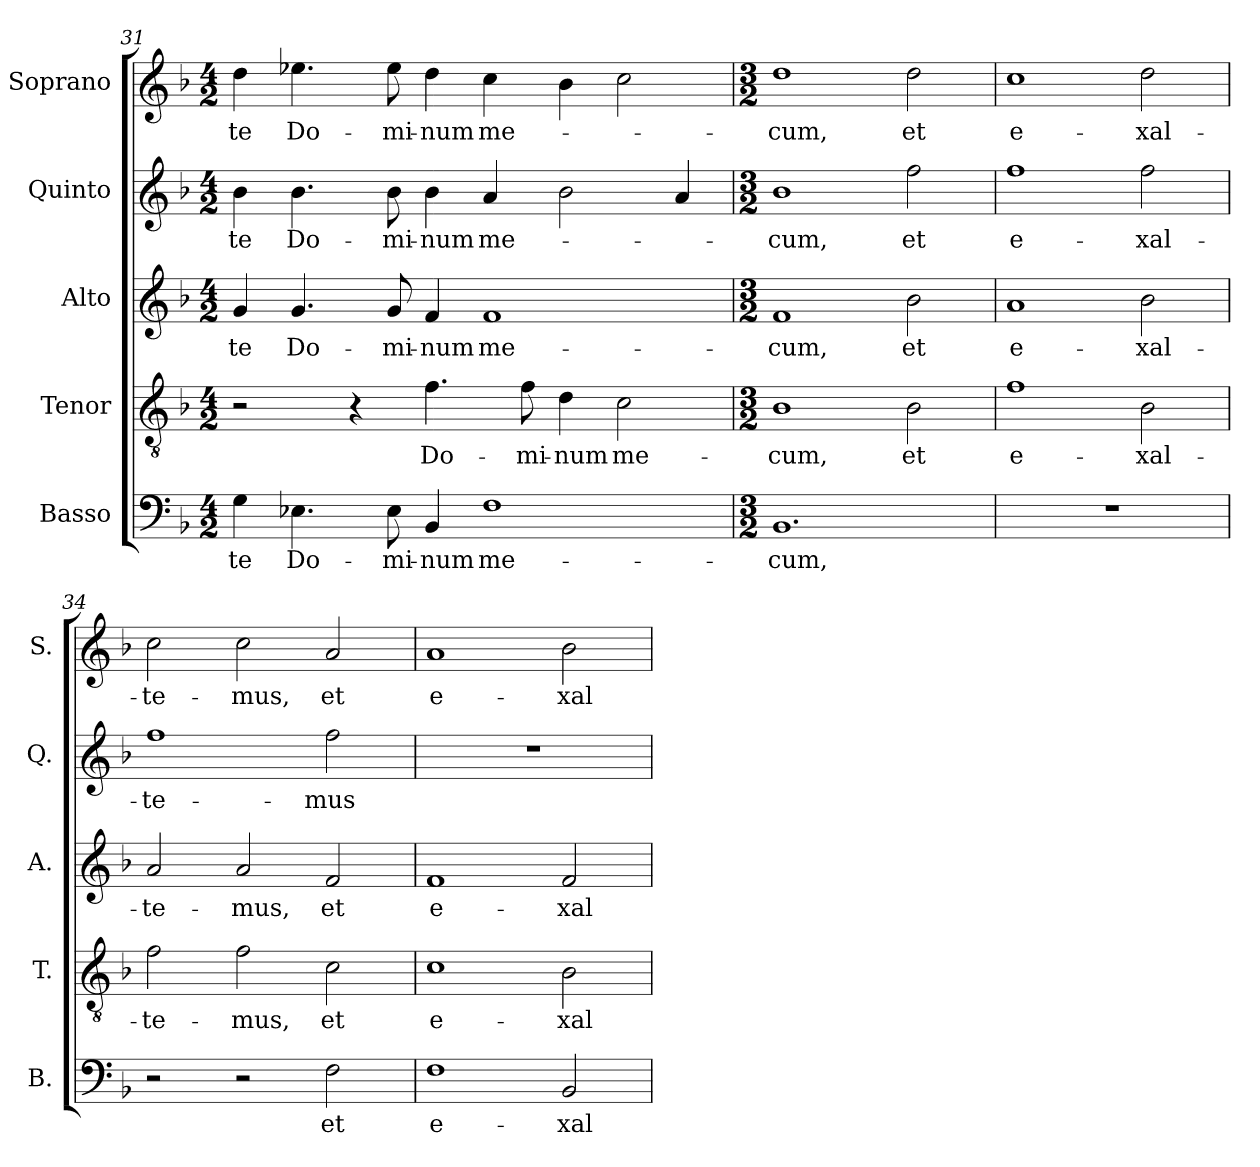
**kern	**text	**kern	**text	**kern	**text	**kern	**text	**kern	**text
*part5	*part5	*part4	*part4	*part3	*part3	*part2	*part2	*part1	*part1
*staff5	*staff5	*staff4	*staff4	*staff3	*staff3	*staff2	*staff2	*staff1	*staff1
*I"Basso	*	*I"Tenor	*	*I"Alto	*	*I"Quinto	*	*I"Soprano	*
*I'B.	*	*I'T.	*	*I'A.	*	*I'Q.	*	*I'S.	*
*clefF4	*	*clefGv2	*	*clefG2	*	*clefG2	*	*clefG2	*
*	*	*ITrd7c12	*	*	*	*	*	*	*
*k[b-]	*	*k[b-]	*	*k[b-]	*	*k[b-]	*	*k[b-]	*
*F:	*	*F:	*	*F:	*	*F:	*	*F:	*
*M4/2	*	*M4/2	*	*M4/2	*	*M4/2	*	*M4/2	*
=31	=31	=31	=31	=31	=31	=31	=31	=31	=31
!	!LO:LY:b:color=#000000	!	!	!	!	!	!	!	!
!	!	!	!	!	!LO:LY:b:color=#000000	!	!	!	!
!	!	!	!	!	!	!	!LO:LY:b:color=#000000	!	!
!	!	!	!	!	!	!	!	!	!LO:LY:b:color=#000000
4Gi\	-te	2r	.	4gi/	-te	4b-i\	-te	4ddi\	-te
!	!LO:LY:b:color=#000000	!	!	!	!	!	!	!	!
!	!	!	!	!	!LO:LY:b:color=#000000	!	!	!	!
!	!	!	!	!	!	!	!LO:LY:b:color=#000000	!	!
!	!	!	!	!	!	!	!	!	!LO:LY:b:color=#000000
4.E-Xi\	Do-	.	.	4.gi/	Do-	4.b-i\	Do-	4.ee-Xi\	Do-
.	.	4r	.	.	.	.	.	.	.
!	!LO:LY:b:color=#000000	!	!	!	!	!	!	!	!
!	!	!	!	!	!LO:LY:b:color=#000000	!	!	!	!
!	!	!	!	!	!	!	!LO:LY:b:color=#000000	!	!
!	!	!	!	!	!	!	!	!	!LO:LY:b:color=#000000
8E-i\	-mi-	.	.	8gi/	-mi-	8b-i\	-mi-	8ee-i\	-mi-
!	!LO:LY:b:color=#000000	!	!	!	!	!	!	!	!
!	!	!	!LO:LY:b:color=#000000	!	!	!	!	!	!
!	!	!	!	!	!LO:LY:b:color=#000000	!	!	!	!
!	!	!	!	!	!	!	!LO:LY:b:color=#000000	!	!
!	!	!	!	!	!	!	!	!	!LO:LY:b:color=#000000
4BB-i/	-num	4.Fi\	Do-	4fi/	-num	4b-i\	-num	4ddi\	-num
!	!LO:LY:b:color=#000000	!	!	!	!	!	!	!	!
!	!	!	!	!	!LO:LY:b:color=#000000	!	!	!	!
!	!	!	!	!	!	!	!LO:LY:b:color=#000000	!	!
!	!	!	!	!	!	!	!	!	!LO:LY:b:color=#000000
1Fi	me-	.	.	1fi	me-	4ai/	me-	4cci\	me-
!	!	!	!LO:LY:b:color=#000000	!	!	!	!	!	!
.	.	8Fi\	-mi-	.	.	.	.	.	.
!	!	!	!LO:LY:b:color=#000000	!	!	!	!	!	!
.	.	4Di\	-num	.	.	2b-i\	.	4b-i\	.
!	!	!	!LO:LY:b:color=#000000	!	!	!	!	!	!
.	.	2Ci\	me-	.	.	.	.	2cci\	.
.	.	.	.	.	.	4ai/	.	.	.
!!LO:PB:g=z
=32	=32	=32	=32	=32	=32	=32	=32	=32	=32
*M3/2	*	*M3/2	*	*M3/2	*	*M3/2	*	*M3/2	*
!	!LO:LY:b:color=#000000	!	!	!	!	!	!	!	!
!	!	!	!LO:LY:b:color=#000000	!	!	!	!	!	!
!	!	!	!	!	!LO:LY:b:color=#000000	!	!	!	!
!	!	!	!	!	!	!	!LO:LY:b:color=#000000	!	!
!	!	!	!	!	!	!	!	!	!LO:LY:b:color=#000000
1.BB-i	-cum,	1BB-i	-cum,	1fi	-cum,	1b-i	-cum,	1ddi	-cum,
!	!	!	!LO:LY:b:color=#000000	!	!	!	!	!	!
!	!	!	!	!	!LO:LY:b:color=#000000	!	!	!	!
!	!	!	!	!	!	!	!LO:LY:b:color=#000000	!	!
!	!	!	!	!	!	!	!	!	!LO:LY:b:color=#000000
.	.	2BB-i\	et	2b-i\	et	2ffi\	et	2ddi\	et
=33	=33	=33	=33	=33	=33	=33	=33	=33	=33
!LO:N:vis=1	!	!	!	!	!	!	!	!	!
!	!	!	!LO:LY:b:color=#000000	!	!	!	!	!	!
!	!	!	!	!	!LO:LY:b:color=#000000	!	!	!	!
!	!	!	!	!	!	!	!LO:LY:b:color=#000000	!	!
!	!	!	!	!	!	!	!	!	!LO:LY:b:color=#000000
1.r	.	1Fi	e-	1ai	e-	1ffi	e-	1cci	e-
!	!	!	!LO:LY:b:color=#000000	!	!	!	!	!	!
!	!	!	!	!	!LO:LY:b:color=#000000	!	!	!	!
!	!	!	!	!	!	!	!LO:LY:b:color=#000000	!	!
!	!	!	!	!	!	!	!	!	!LO:LY:b:color=#000000
.	.	2BB-i\	-xal-	2b-i\	-xal-	2ffi\	-xal-	2ddi\	-xal-
=34	=34	=34	=34	=34	=34	=34	=34	=34	=34
!	!	!	!LO:LY:b:color=#000000	!	!	!	!	!	!
!	!	!	!	!	!LO:LY:b:color=#000000	!	!	!	!
!	!	!	!	!	!	!	!LO:LY:b:color=#000000	!	!
!	!	!	!	!	!	!	!	!	!LO:LY:b:color=#000000
2r	.	2Fi\	-te-	2ai/	-te-	1ffi	-te-	2cci\	-te-
!	!	!	!LO:LY:b:color=#000000	!	!	!	!	!	!
!	!	!	!	!	!LO:LY:b:color=#000000	!	!	!	!
!	!	!	!	!	!	!	!	!	!LO:LY:b:color=#000000
2r	.	2Fi\	-mus,	2ai/	-mus,	.	.	2cci\	-mus,
!	!LO:LY:b:color=#000000	!	!	!	!	!	!	!	!
!	!	!	!LO:LY:b:color=#000000	!	!	!	!	!	!
!	!	!	!	!	!LO:LY:b:color=#000000	!	!	!	!
!	!	!	!	!	!	!	!LO:LY:b:color=#000000	!	!
!	!	!	!	!	!	!	!	!	!LO:LY:b:color=#000000
2Fi\	et	2Ci\	et	2fi/	et	2ffi\	-mus	2ai/	et
=35	=35	=35	=35	=35	=35	=35	=35	=35	=35
!	!LO:LY:b:color=#000000	!	!	!	!	!	!	!	!
!	!	!	!LO:LY:b:color=#000000	!	!	!	!	!	!
!	!	!	!	!	!LO:LY:b:color=#000000	!LO:N:vis=1	!	!	!
!	!	!	!	!	!	!	!	!	!LO:LY:b:color=#000000
1Fi	e-	1Ci	e-	1fi	e-	1.r	.	1ai	e-
!	!LO:LY:b:color=#000000	!	!	!	!	!	!	!	!
!	!	!	!LO:LY:b:color=#000000	!	!	!	!	!	!
!	!	!	!	!	!LO:LY:b:color=#000000	!	!	!	!
!	!	!	!	!	!	!	!	!	!LO:LY:b:color=#000000
2BB-i/	-xal-	2BB-i\	-xal-	2fi/	-xal-	.	.	2b-i\	-xal-
=	=	=	=	=	=	=	=	=	=
*-	*-	*-	*-	*-	*-	*-	*-	*-	*-
